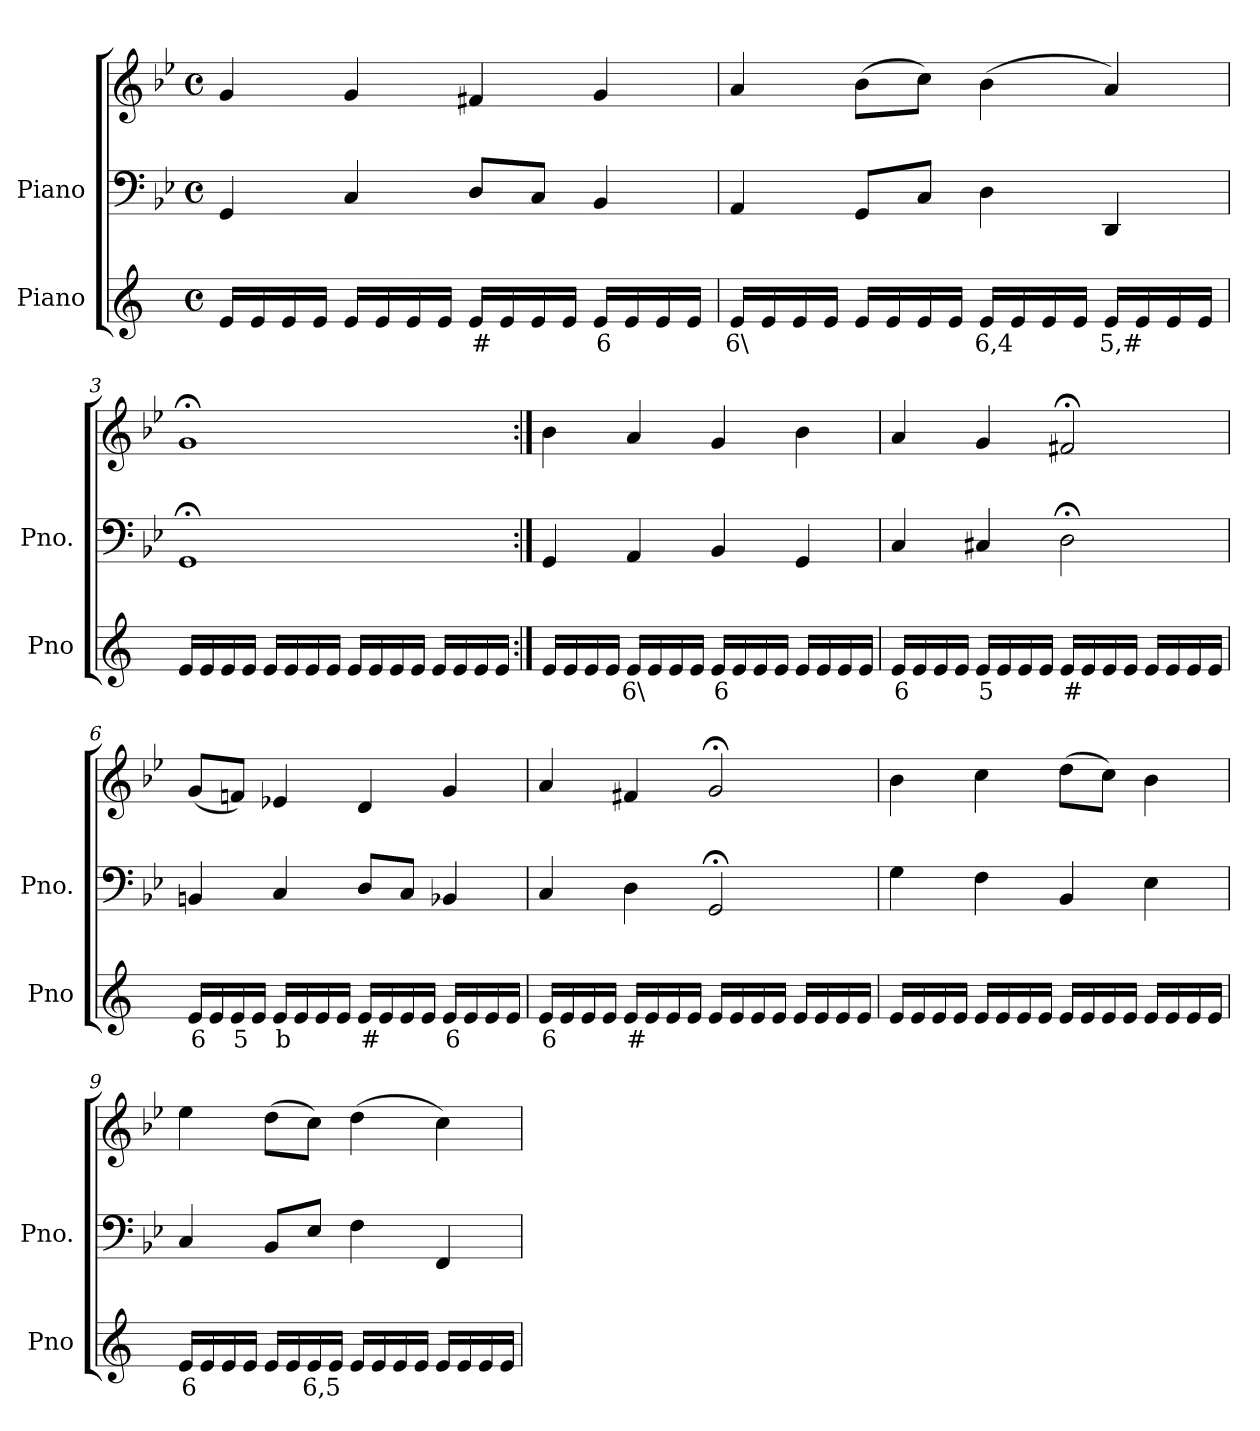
**kern	**text	**kern	**kern
*part2	*part2	*part1	*part1
*staff3	*staff3	*staff2	*staff1
*I"Piano	*	*I"Piano	*
*I'Pno	*	*I'Pno.	*
*clefG2	*	*clefF4	*clefG2
*k[]	*	*k[b-e-]	*k[b-e-]
*M4/4	*	*M4/4	*M4/4
*met(c)	*	*met(c)	*met(c)
=1	=1	=1	=1
16e/LL	.	4GG/	4g/
16e/	.	.	.
16e/	.	.	.
16e/JJ	.	.	.
16e/LL	.	4C/	4g/
16e/	.	.	.
16e/	.	.	.
16e/JJ	.	.	.
!	!LO:LY:b	!	!
16e/LL	#	8D/L	4f#X/
16e/	.	.	.
!	!LO:LY:b	!	!
16e/	_	8C/J	.
16e/JJ	.	.	.
!	!LO:LY:b	!	!
16e/LL	6	4BB-/	4g/
16e/	.	.	.
16e/	.	.	.
16e/JJ	.	.	.
=2	=2	=2	=2
!	!LO:LY:b	!	!
16e/LL	6\	4AA/	4a/
16e/	.	.	.
16e/	.	.	.
16e/JJ	.	.	.
16e/LL	.	8GG/L	(>8b-\L
16e/	.	.	.
16e/	.	8C/J	8cc\J)
16e/JJ	.	.	.
!	!LO:LY:b	!	!
16e/LL	6,4	4D\	(>4b-\
16e/	.	.	.
16e/	.	.	.
16e/JJ	.	.	.
!	!LO:LY:b	!	!
16e/LL	5,#	4DD/	4a/)
16e/	.	.	.
16e/	.	.	.
16e/JJ	.	.	.
=3	=3	=3	=3
16e/LL	.	1GG;<	1g;<
16e/	.	.	.
16e/	.	.	.
16e/JJ	.	.	.
16e/LL	.	.	.
16e/	.	.	.
16e/	.	.	.
16e/JJ	.	.	.
16e/LL	.	.	.
16e/	.	.	.
16e/	.	.	.
16e/JJ	.	.	.
16e/LL	.	.	.
16e/	.	.	.
16e/	.	.	.
16e/JJ	.	.	.
=4:|!	=4:|!	=4:|!	=4:|!
16e/LL	.	4GG/	4b-\
16e/	.	.	.
16e/	.	.	.
16e/JJ	.	.	.
!	!LO:LY:b	!	!
16e/LL	6\	4AA/	4a/
16e/	.	.	.
16e/	.	.	.
16e/JJ	.	.	.
!	!LO:LY:b	!	!
16e/LL	6	4BB-/	4g/
16e/	.	.	.
16e/	.	.	.
16e/JJ	.	.	.
16e/LL	.	4GG/	4b-\
16e/	.	.	.
16e/	.	.	.
16e/JJ	.	.	.
=5	=5	=5	=5
!	!LO:LY:b	!	!
16e/LL	6	4C/	4a/
16e/	.	.	.
16e/	.	.	.
16e/JJ	.	.	.
!	!LO:LY:b	!	!
16e/LL	5	4C#X/	4g/
16e/	.	.	.
16e/	.	.	.
16e/JJ	.	.	.
!	!LO:LY:b	!	!
16e/LL	#	2D;<\	2f#X;</
16e/	.	.	.
16e/	.	.	.
16e/JJ	.	.	.
16e/LL	.	.	.
16e/	.	.	.
16e/	.	.	.
16e/JJ	.	.	.
=6	=6	=6	=6
!	!LO:LY:b	!	!
16e/LL	6	4BBn/	(<8g/L
16e/	.	.	.
!	!LO:LY:b	!	!
16e/	5	.	8fn/J)
16e/JJ	.	.	.
!	!LO:LY:b	!	!
16e/LL	b	4C/	4e-X/
16e/	.	.	.
16e/	.	.	.
16e/JJ	.	.	.
!	!LO:LY:b	!	!
16e/LL	#	8D/L	4d/
16e/	.	.	.
!	!LO:LY:b	!	!
16e/	_	8C/J	.
16e/JJ	.	.	.
!	!LO:LY:b	!	!
16e/LL	6	4BB-X/	4g/
16e/	.	.	.
16e/	.	.	.
16e/JJ	.	.	.
=7	=7	=7	=7
!	!LO:LY:b	!	!
16e/LL	6	4C/	4a/
16e/	.	.	.
16e/	.	.	.
16e/JJ	.	.	.
!	!LO:LY:b	!	!
16e/LL	#	4D\	4f#X/
16e/	.	.	.
16e/	.	.	.
16e/JJ	.	.	.
16e/LL	.	2GG;</	2g;</
16e/	.	.	.
16e/	.	.	.
16e/JJ	.	.	.
16e/LL	.	.	.
16e/	.	.	.
16e/	.	.	.
16e/JJ	.	.	.
=8	=8	=8	=8
16e/LL	.	4G\	4b-\
16e/	.	.	.
16e/	.	.	.
16e/JJ	.	.	.
16e/LL	.	4F\	4cc\
16e/	.	.	.
16e/	.	.	.
16e/JJ	.	.	.
16e/LL	.	4BB-/	(>8dd\L
16e/	.	.	.
16e/	.	.	8cc\J)
16e/JJ	.	.	.
16e/LL	.	4E-\	4b-\
16e/	.	.	.
16e/	.	.	.
16e/JJ	.	.	.
=9	=9	=9	=9
!	!LO:LY:b	!	!
16e/LL	6	4C/	4ee-\
16e/	.	.	.
16e/	.	.	.
16e/JJ	.	.	.
16e/LL	.	8BB-/L	(>8dd\L
16e/	.	.	.
!	!LO:LY:b	!	!
16e/	6,5	8E-/J	8cc\J)
16e/JJ	.	.	.
16e/LL	.	4F\	(>4dd\
16e/	.	.	.
16e/	.	.	.
16e/JJ	.	.	.
16e/LL	.	4FF/	4cc\)
16e/	.	.	.
16e/	.	.	.
16e/JJ	.	.	.
=	=	=	=
*-	*-	*-	*-
